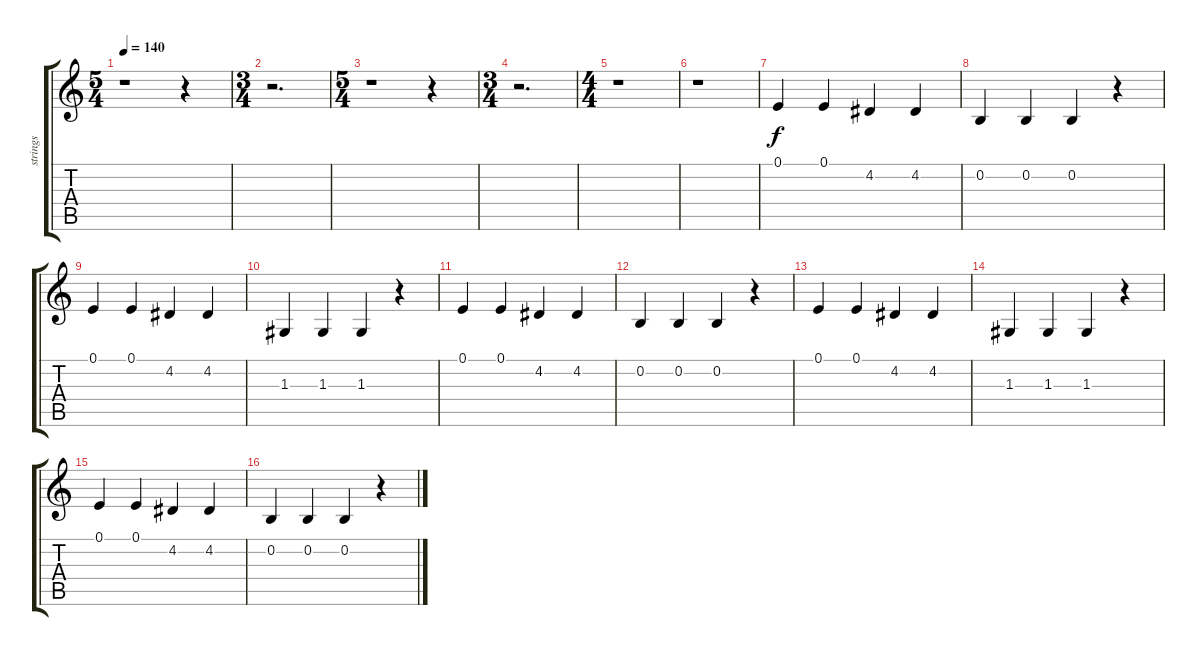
\track ("strings" "strings") {instrument stringensemble1}
\staff {score tabs}
\tuning (E4 B3 G3 D3 A2 E2) {hide}
\ts (5 4)
\tempo 140
\clef g2
\ks c
r.1{dy f} r.4 |
\ts (3 4)
r.2{d} |
\ts (5 4)
r.1 r.4 |
\ts (3 4)
r.2{d} |
\ts (4 4)
r.1 |
r.1 |
0.1.4 0.1.4 4.2.4 4.2.4 |
0.2.4 0.2.4 0.2.4 r.4 |
0.1.4 0.1.4 4.2.4 4.2.4 |
1.3.4 1.3.4 1.3.4 r.4 |
0.1.4 0.1.4 4.2.4 4.2.4 |
0.2.4 0.2.4 0.2.4 r.4 |
0.1.4 0.1.4 4.2.4 4.2.4 |
1.3.4 1.3.4 1.3.4 r.4 |
0.1.4 0.1.4 4.2.4 4.2.4 |
0.2.4 0.2.4 0.2.4 r.4
